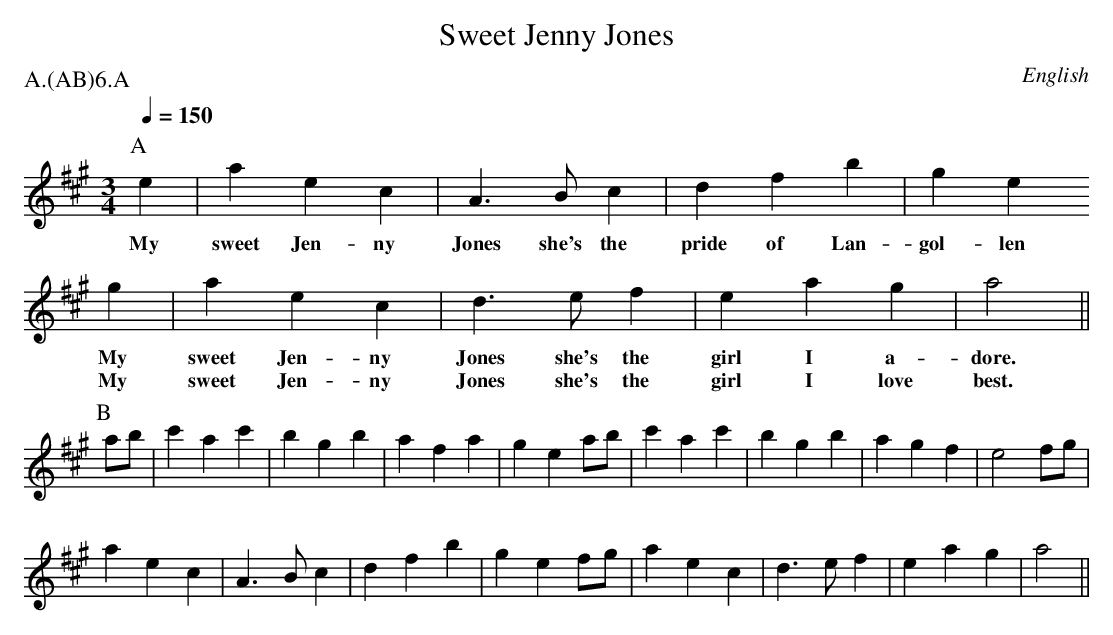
X:1
T:Sweet Jenny Jones
M:3/4
O:English
P:A.(AB)6.A
K:Amaj
Q:1/4=150
P:A
e2 | a2 e2 c2 | A3 B c2 | d2 f2 b2 | g2 e2
w:My   sweet Jen- ny   Jones she's the  pride of Lan-gol-len
g2 | a2 e2 c2 | d2>e2 f2 | e2 a2 g2 | a4 ||
w:My  sweet Jen- ny   Jones she's the  girl  I  a-   dore.
w:My  sweet Jen- ny   Jones she's the  girl  I  love   best.
P:B
ab | c'2 a2 c'2 | b2 g2 b2 | a2 f2 a2 | g2 e2 \
ab | c'2 a2 c'2 | b2 g2 b2 | a2 g2 f2 | e4 fg |
a2 e2 c2 | A3 B c2 | d2 f2 b2 | g2 e2 \
fg | a2 e2 c2 | d3 e f2 | e2 a2 g2 | a4 ||
